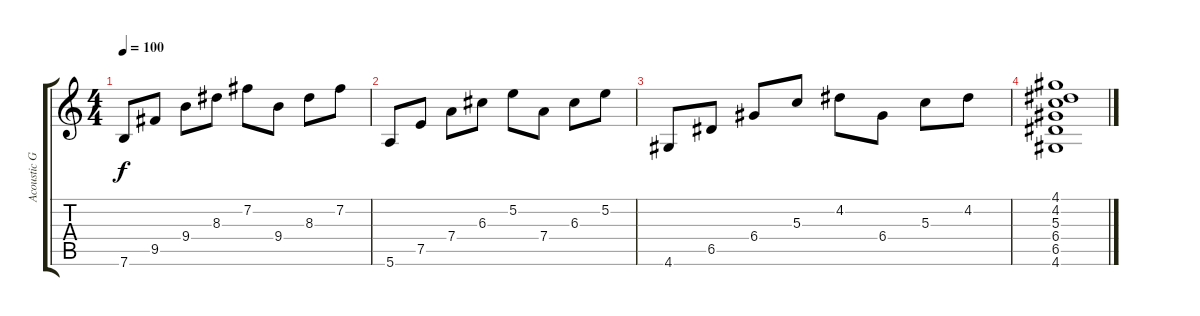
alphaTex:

\track ("Acoustic Guitar" "Acoustic G") {instrument acousticguitarsteel}
\staff {score tabs}
\tuning (E4 B3 G3 D3 A2 E2) {hide}
\ts (4 4)
\tempo 100
\clef g2
\ks c
7.6.8{dy f} 9.5.8 9.4.8 8.3.8 7.2.8 9.4.8 8.3.8 7.2.8 |
5.6.8 7.5.8 7.4.8 6.3.8 5.2.8 7.4.8 6.3.8 5.2.8 |
4.6.8 6.5.8 6.4.8 5.3.8 4.2.8 6.4.8 5.3.8 4.2.8 |
(4.1 4.2 5.3 6.4 6.5 4.6).1
